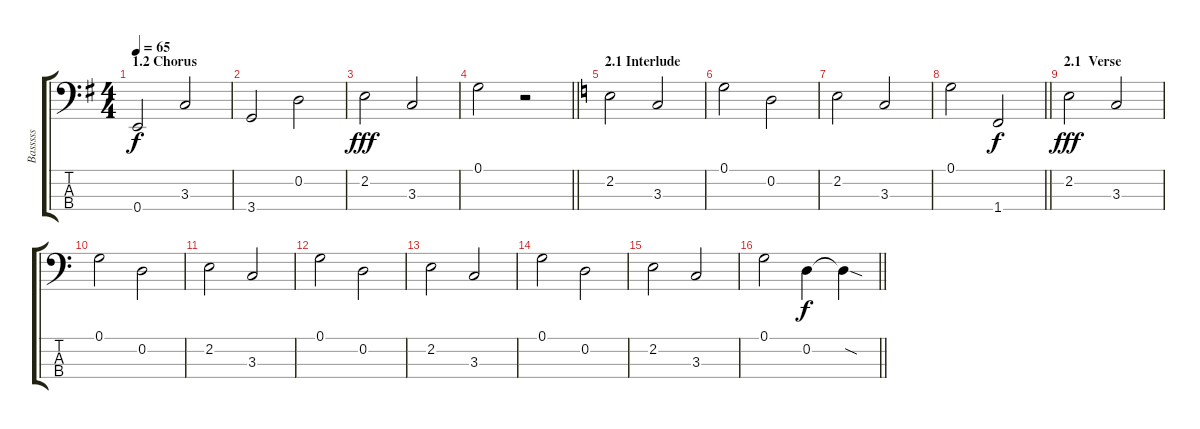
\track ("Basssss" "Basssss") {instrument electricbassfinger}
\staff {score tabs}
\tuning (G2 D2 A1 E1) {hide}
\ts (4 4)
\section ("" "1.2 Chorus")
\tempo 65
\clef f4
\ks eminor
0.4.2{dy f} 3.3.2 |
3.4.2 0.2.2 |
2.2.2{dy fff} 3.3.2 |
\barLineRight lightlight
0.1.2 r.2 |
\section ("" "2.1 Interlude")
\ks c
2.2.2 3.3.2 |
0.1.2 0.2.2 |
2.2.2 3.3.2 |
\barLineRight lightlight
0.1.2 1.4.2{dy f} |
\section ("" "2.1  Verse")
2.2.2{dy fff} 3.3.2 |
0.1.2 0.2.2 |
2.2.2 3.3.2 |
0.1.2 0.2.2 |
2.2.2 3.3.2 |
0.1.2 0.2.2 |
2.2.2 3.3.2 |
\barLineRight lightlight
0.1.2 0.2.4{dy f} 0.2{sod t}.4
